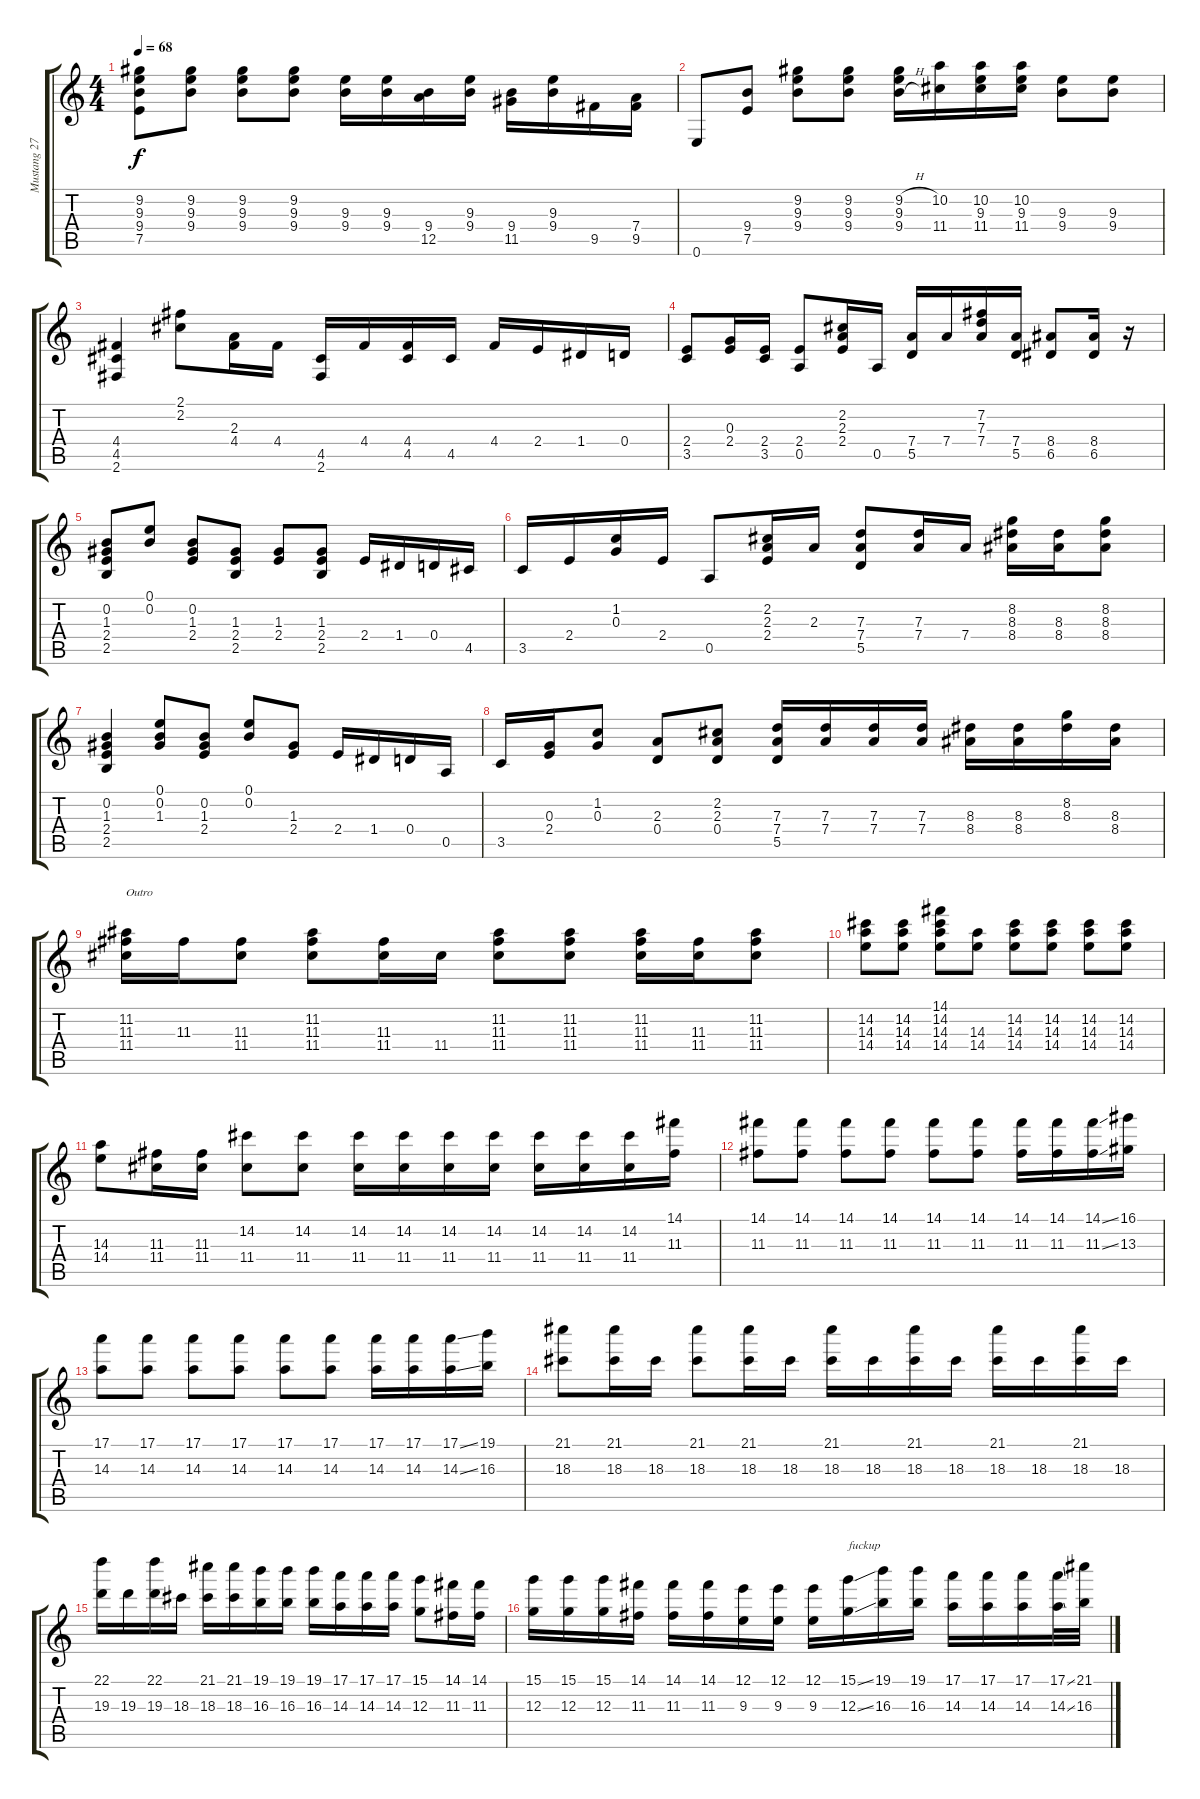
\track ("Mustang 27" "Mustang 27") {instrument electricguitarclean}
\staff {score tabs}
\tuning (E4 B3 G3 D3 A2 E2) {hide}
\ts (4 4)
\tempo 68
\clef g2
\ks c
(9.2 9.3 9.4 7.5).8{dy f} (9.2 9.3 9.4).8 (9.2 9.3 9.4).8 (9.2 9.3 9.4).8 (9.3 9.4).16 (9.3 9.4).16 (9.4 12.5).16 (9.3 9.4).16 (9.4 11.5).16 (9.3 9.4).16 9.5.16 (7.4 9.5).16 |
0.6.8 (9.4 7.5).8 (9.2 9.3 9.4).8 (9.2 9.3 9.4).8 (9.2{h} 9.3 9.4{h}).16 (10.2 11.4).16 (10.2 9.3 11.4).16 (10.2 9.3 11.4).16 (9.3 9.4).8 (9.3 9.4).8 |
(4.4 4.5 2.6).4 (2.1 2.2).8 (2.3 4.4).16 4.4.16 (4.5 2.6).16 4.4.16 (4.4 4.5).16 4.5.16 4.4.16 2.4.16 1.4.16 0.4.16 |
(2.4 3.5).8 (0.3 2.4).16 (2.4 3.5).16 (2.4 0.5).8 (2.2 2.3 2.4).16 0.5.16 (7.4 5.5).16 7.4.16 (7.2 7.3 7.4).16 (7.4 5.5).16 (8.4 6.5).8 (8.4 6.5).16 r.16 |
(0.2 1.3 2.4 2.5).8 (0.1 0.2).8 (0.2 1.3 2.4).8 (1.3 2.4 2.5).8 (1.3 2.4).8 (1.3 2.4 2.5).8 2.4.16 1.4.16 0.4.16 4.5.16 |
3.5.16 2.4.16 (1.2 0.3).16 2.4.16 0.5.8 (2.2 2.3 2.4).16 2.3.16 (7.3 7.4 5.5).8 (7.3 7.4).16 7.4.16 (8.2 8.3 8.4).16 (8.3 8.4).16 (8.2 8.3 8.4).8 |
(0.2 1.3 2.4 2.5).4 (0.1 0.2 1.3).8 (0.2 1.3 2.4).8 (0.1 0.2).8 (1.3 2.4).8 2.4.16 1.4.16 0.4.16 0.5.16 |
3.5.16 (0.3 2.4).16 (1.2 0.3).8 (2.3 0.4).8 (2.2 2.3 0.4).8 (7.3 7.4 5.5).16 (7.3 7.4).16 (7.3 7.4).16 (7.3 7.4).16 (8.3 8.4).16 (8.3 8.4).16 (8.2 8.3).16 (8.3 8.4).16 |
(11.2 11.3 11.4).16{txt "Outro"} 11.3.16 (11.3 11.4).8 (11.2 11.3 11.4).8 (11.3 11.4).16 11.4.16 (11.2 11.3 11.4).8 (11.2 11.3 11.4).8 (11.2 11.3 11.4).16 (11.3 11.4).16 (11.2 11.3 11.4).8 |
(14.2 14.3 14.4).8 (14.2 14.3 14.4).8 (14.1 14.2 14.3 14.4).8 (14.3 14.4).8 (14.2 14.3 14.4).8 (14.2 14.3 14.4).8 (14.2 14.3 14.4).8 (14.2 14.3 14.4).8 |
(14.3 14.4).8 (11.3 11.4).16 (11.3 11.4).16 (14.2 11.4).8 (14.2 11.4).8 (14.2 11.4).16 (14.2 11.4).16 (14.2 11.4).16 (14.2 11.4).16 (14.2 11.4).16 (14.2 11.4).16 (14.2 11.4).16 (14.1 11.3).16 |
(14.1 11.3).8 (14.1 11.3).8 (14.1 11.3).8 (14.1 11.3).8 (14.1 11.3).8 (14.1 11.3).8 (14.1 11.3).16 (14.1 11.3).16 (14.1{ss} 11.3{ss}).16 (16.1 13.3).16 |
(17.1 14.3).8 (17.1 14.3).8 (17.1 14.3).8 (17.1 14.3).8 (17.1 14.3).8 (17.1 14.3).8 (17.1 14.3).16 (17.1 14.3).16 (17.1{ss} 14.3{ss}).16 (19.1 16.3).16 |
(21.1 18.3).8 (21.1 18.3).16 18.3.16 (21.1 18.3).8 (21.1 18.3).16 18.3.16 (21.1 18.3).16 18.3.16 (21.1 18.3).16 18.3.16 (21.1 18.3).16 18.3.16 (21.1 18.3).16 18.3.16 |
(22.1 19.3).16 19.3.16 (22.1 19.3).16 18.3.16 (21.1 18.3).16 (21.1 18.3).16 (19.1 16.3).16 (19.1 16.3).16 (19.1 16.3).16 (17.1 14.3).16 (17.1 14.3).16 (17.1 14.3).16 (15.1 12.3).8 (14.1 11.3).16 (14.1 11.3).16 |
(15.1 12.3).16 (15.1 12.3).16 (15.1 12.3).16 (14.1 11.3).16 (14.1 11.3).16 (14.1 11.3).16 (12.1 9.3).16 (12.1 9.3).16 (12.1 9.3).16 (15.1{ss} 12.3{ss}).16{txt "fuckup"} (19.1 16.3).16 (19.1 16.3).16 (17.1 14.3).16 (17.1 14.3).16 (17.1 14.3).16 (17.1{ss} 14.3{ss}).32 (21.1 16.3).32
